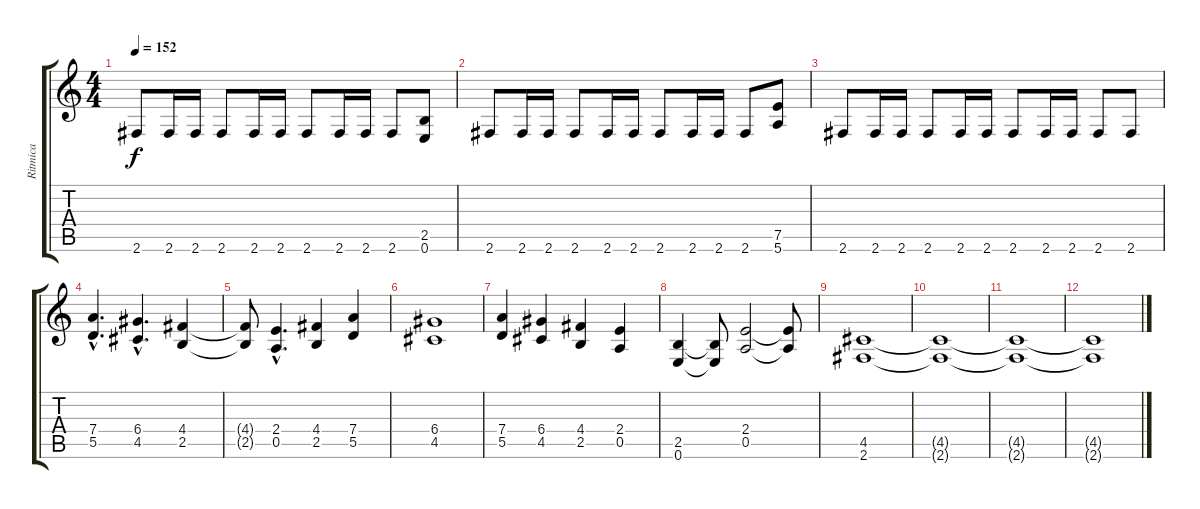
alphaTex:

\track ("Ritmica" "Ritmica") {instrument distortionguitar}
\staff {score tabs}
\tuning (E4 B3 G3 D3 A2 E2) {hide}
\ts (4 4)
\tempo 152
\clef g2
\ks c
2.6.8{dy f} 2.6.16 2.6.16 2.6.8 2.6.16 2.6.16 2.6.8 2.6.16 2.6.16 2.6.8 (2.5 0.6).8 |
2.6.8 2.6.16 2.6.16 2.6.8 2.6.16 2.6.16 2.6.8 2.6.16 2.6.16 2.6.8 (7.5 5.6).8 |
2.6.8 2.6.16 2.6.16 2.6.8 2.6.16 2.6.16 2.6.8 2.6.16 2.6.16 2.6.8 2.6.8 |
(7.4{hac} 5.5{hac}).4{d} (6.4{hac} 4.5{hac}).4{d} (4.4 2.5).4 |
(4.4{t} 2.5{t}).8 (2.4{hac} 0.5{hac}).4{d} (4.4 2.5).4 (7.4 5.5).4 |
(6.4 4.5).1 |
(7.4 5.5).4 (6.4 4.5).4 (4.4 2.5).4 (2.4 0.5).4 |
(2.5 0.6).4 (2.5{t} 0.6{t}).8 (2.4 0.5).2 (2.4{t} 0.5{t}).8 |
(4.5 2.6).1 |
(4.5{t} 2.6{t}).1 |
(4.5{t} 2.6{t}).1 |
(4.5{t} 2.6{t}).1
